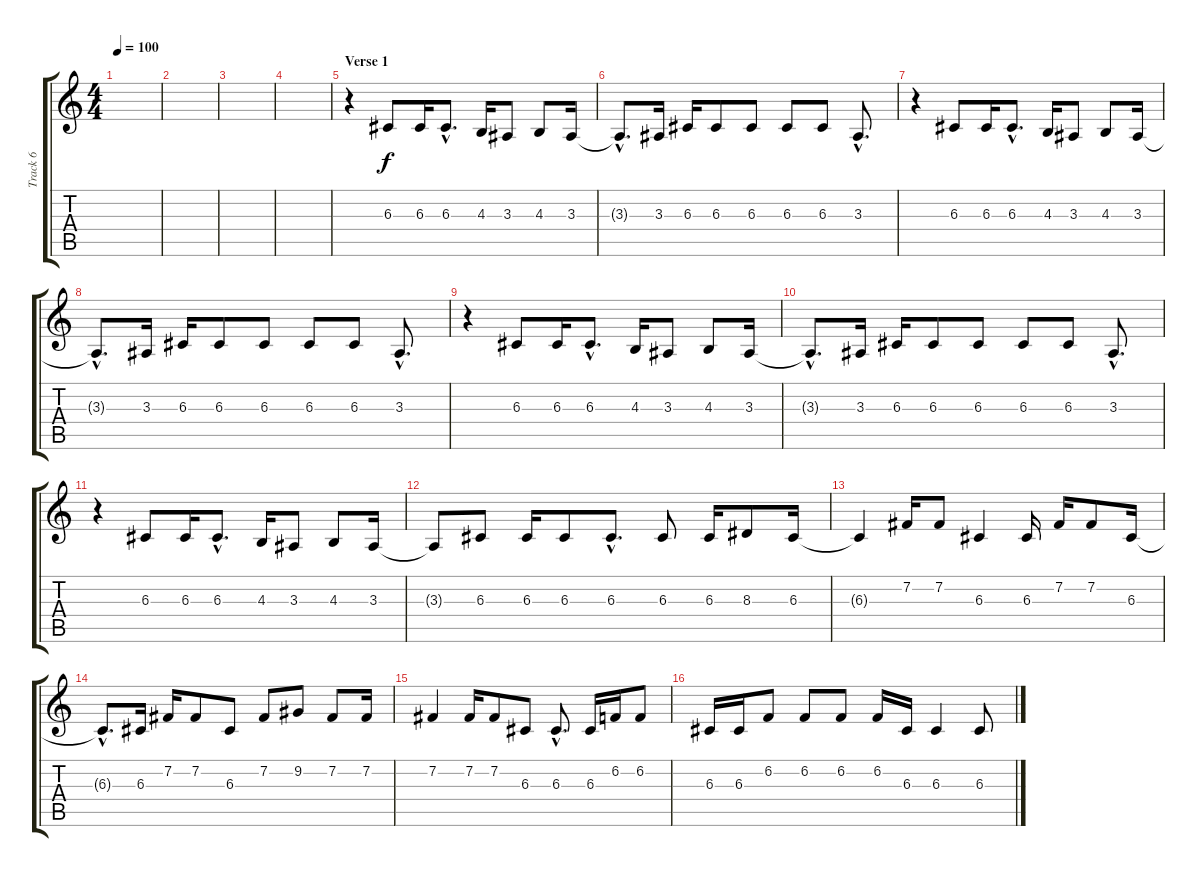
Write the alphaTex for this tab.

\track ("Track 6" "Track 6") {instrument oboe}
\staff {score tabs}
\tuning (E4 B3 G3 D3 A2 E2) {hide}
\ts (4 4)
\tempo 100
\clef g2
\ks c
|
|
|
|
\section ("" "Verse 1")
r.4 6.3.8 6.3.16 6.3{hac}.8{d} 4.3.16 3.3.8 4.3.8 3.3.16 |
3.3{hac t}.8{d} 3.3.16 6.3.16 6.3.8 6.3.8 6.3.8 6.3.8 3.3{hac}.8{d} |
r.4 6.3.8 6.3.16 6.3{hac}.8{d} 4.3.16 3.3.8 4.3.8 3.3.16 |
3.3{hac t}.8{d} 3.3.16 6.3.16 6.3.8 6.3.8 6.3.8 6.3.8 3.3{hac}.8{d} |
r.4 6.3.8 6.3.16 6.3{hac}.8{d} 4.3.16 3.3.8 4.3.8 3.3.16 |
3.3{hac t}.8{d} 3.3.16 6.3.16 6.3.8 6.3.8 6.3.8 6.3.8 3.3{hac}.8{d} |
r.4 6.3.8 6.3.16 6.3{hac}.8{d} 4.3.16 3.3.8 4.3.8 3.3.16 |
3.3{t}.8 6.3.8 6.3.16 6.3.8 6.3{hac}.8{d} 6.3.8 6.3.16 8.3.8 6.3.16 |
6.3{t}.4 7.2.16 7.2.8 6.3.4 6.3.16 7.2.16 7.2.8 6.3.16 |
6.3{hac t}.8{d} 6.3.16 7.2.16 7.2.8 6.3.8 7.2.8 9.2.8 7.2.8 7.2.16 |
7.2.4 7.2.16 7.2.8 6.3.8 6.3{hac}.8{d} 6.3.16 6.2.16 6.2.8 |
6.3.16 6.3.16 6.2.8 6.2.8 6.2.8 6.2.16 6.3.16 6.3.4 6.3.8
